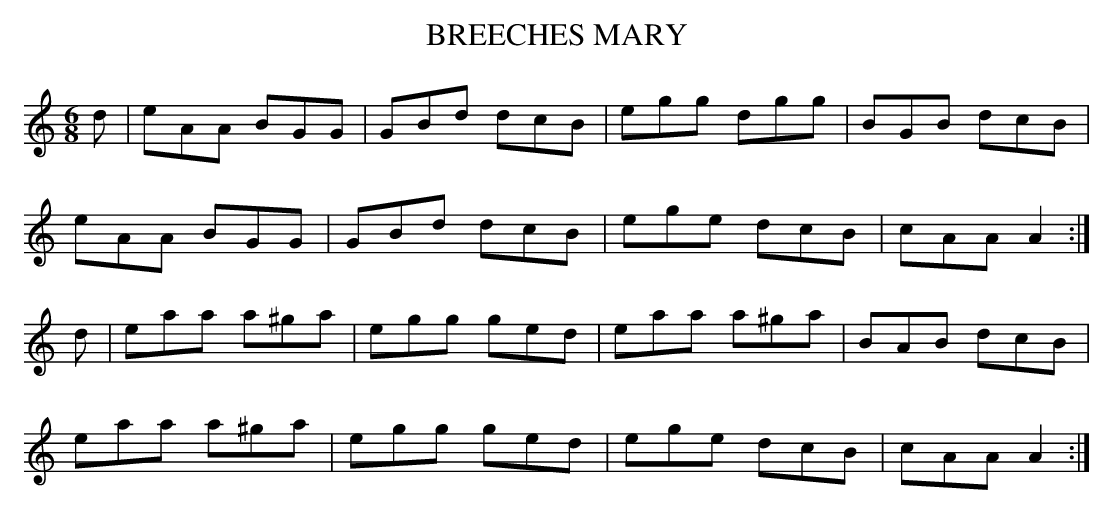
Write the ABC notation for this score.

X:1
T:BREECHES MARY
M:6/8
L:1/8
K:Am
d|eAA BGG|GBd dcB|egg dgg|BGB dcB|
eAA BGG|GBd dcB|ege dcB|cAA A2 :|
d|eaa a^ga|egg ged|eaa a^ga|BAB dcB|
eaa a^ga|egg ged|ege dcB|cAA A2 :|
